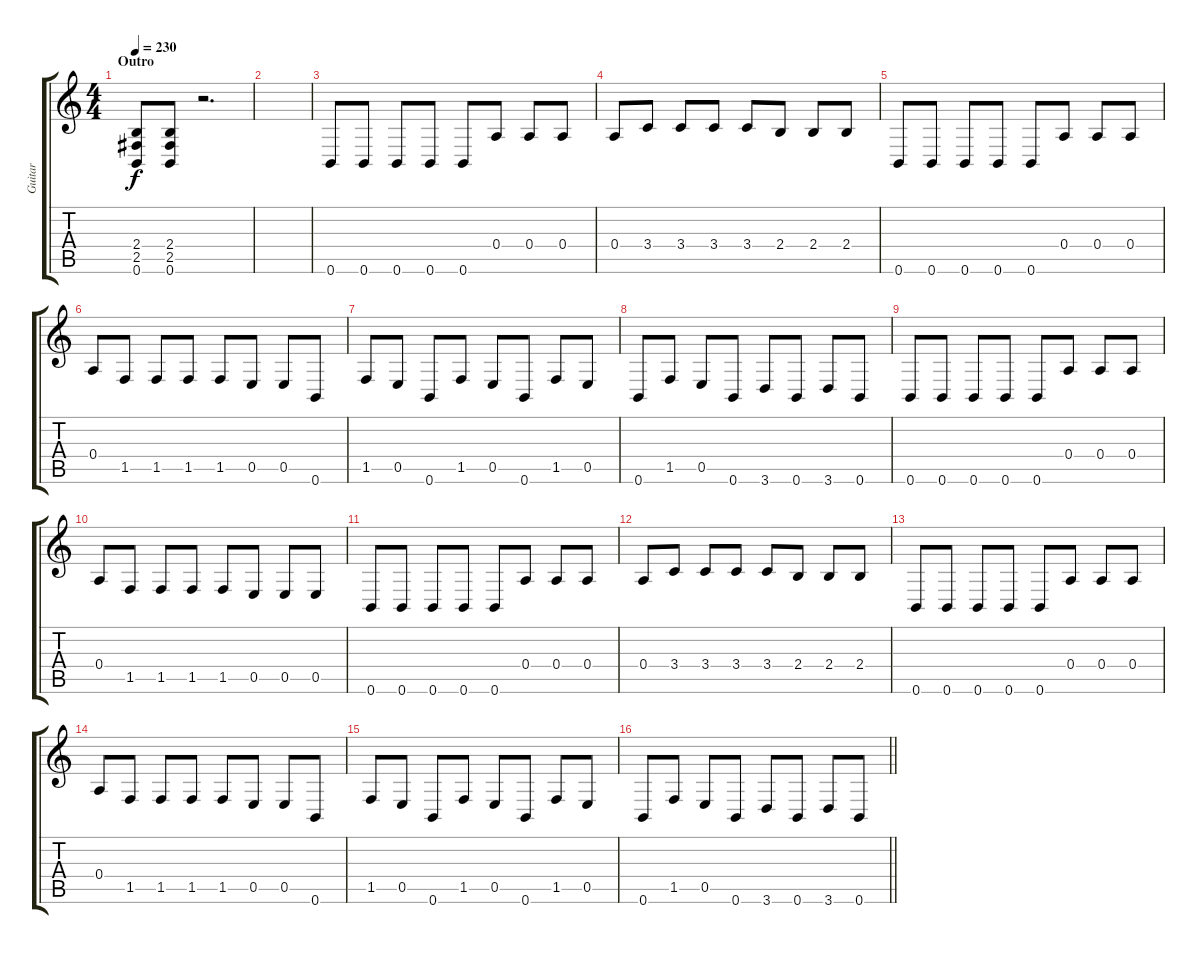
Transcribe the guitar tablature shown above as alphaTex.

\track ("Guitar" "Guitar") {instrument distortionguitar}
\staff {score tabs}
\tuning (B3 Gb3 D3 A2 E2 B1) {hide}
\ts (4 4)
\section ("" "Outro")
\tempo 230
\clef g2
\ks c
(2.4 2.5 0.6).8{dy f} (2.4 2.5 0.6).8 r.2{d} |
|
0.6.8 0.6.8 0.6.8 0.6.8 0.6.8 0.4.8 0.4.8 0.4.8 |
0.4.8 3.4.8 3.4.8 3.4.8 3.4.8 2.4.8 2.4.8 2.4.8 |
0.6.8 0.6.8 0.6.8 0.6.8 0.6.8 0.4.8 0.4.8 0.4.8 |
0.4.8 1.5.8 1.5.8 1.5.8 1.5.8 0.5.8 0.5.8 0.6.8 |
1.5.8 0.5.8 0.6.8 1.5.8 0.5.8 0.6.8 1.5.8 0.5.8 |
0.6.8 1.5.8 0.5.8 0.6.8 3.6.8 0.6.8 3.6.8 0.6.8 |
0.6.8 0.6.8 0.6.8 0.6.8 0.6.8 0.4.8 0.4.8 0.4.8 |
0.4.8 1.5.8 1.5.8 1.5.8 1.5.8 0.5.8 0.5.8 0.5.8 |
0.6.8 0.6.8 0.6.8 0.6.8 0.6.8 0.4.8 0.4.8 0.4.8 |
0.4.8 3.4.8 3.4.8 3.4.8 3.4.8 2.4.8 2.4.8 2.4.8 |
0.6.8 0.6.8 0.6.8 0.6.8 0.6.8 0.4.8 0.4.8 0.4.8 |
0.4.8 1.5.8 1.5.8 1.5.8 1.5.8 0.5.8 0.5.8 0.6.8 |
1.5.8 0.5.8 0.6.8 1.5.8 0.5.8 0.6.8 1.5.8 0.5.8 |
\barLineRight lightlight
0.6.8 1.5.8 0.5.8 0.6.8 3.6.8 0.6.8 3.6.8 0.6.8
